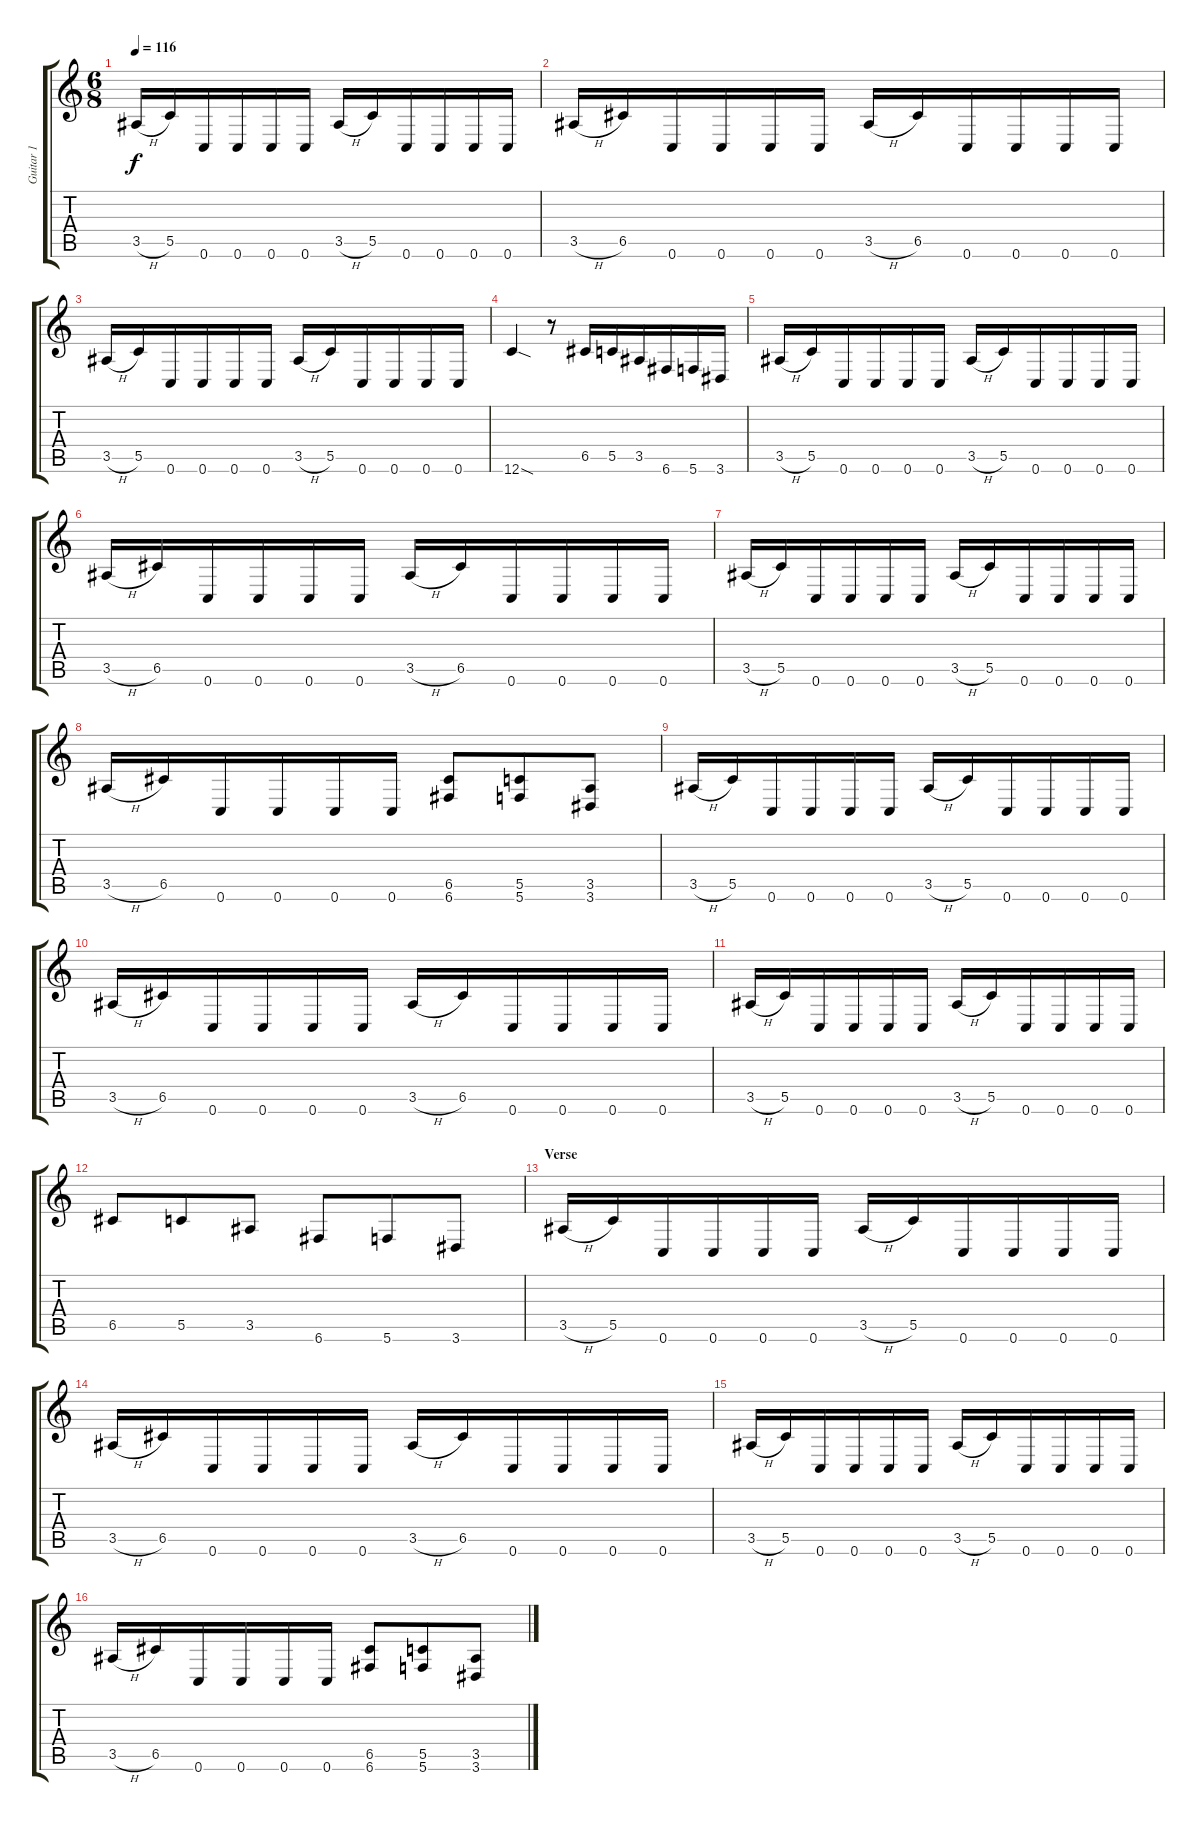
\track ("Guitar 1" "Guitar 1") {instrument distortionguitar}
\staff {score tabs}
\tuning (D4 A3 F3 C3 G2 C2) {hide}
\ts (6 8)
\tempo 116
\clef g2
\ks c
3.5{h}.16{dy f instrument distortionguitar} 5.5.16 0.6.16 0.6.16 0.6.16 0.6.16 3.5{h}.16 5.5.16 0.6.16 0.6.16 0.6.16 0.6.16 |
3.5{h}.16 6.5.16 0.6.16 0.6.16 0.6.16 0.6.16 3.5{h}.16 6.5.16 0.6.16 0.6.16 0.6.16 0.6.16 |
3.5{h}.16 5.5.16 0.6.16 0.6.16 0.6.16 0.6.16 3.5{h}.16 5.5.16 0.6.16 0.6.16 0.6.16 0.6.16 |
12.6{sod}.4 r.8 6.5.16 5.5.16 3.5.16 6.6.16 5.6.16 3.6.16 |
3.5{h}.16 5.5.16 0.6.16 0.6.16 0.6.16 0.6.16 3.5{h}.16 5.5.16 0.6.16 0.6.16 0.6.16 0.6.16 |
3.5{h}.16 6.5.16 0.6.16 0.6.16 0.6.16 0.6.16 3.5{h}.16 6.5.16 0.6.16 0.6.16 0.6.16 0.6.16 |
3.5{h}.16 5.5.16 0.6.16 0.6.16 0.6.16 0.6.16 3.5{h}.16 5.5.16 0.6.16 0.6.16 0.6.16 0.6.16 |
3.5{h}.16 6.5.16 0.6.16 0.6.16 0.6.16 0.6.16 (6.5 6.6).8 (5.5 5.6).8 (3.5 3.6).8 |
3.5{h}.16 5.5.16 0.6.16 0.6.16 0.6.16 0.6.16 3.5{h}.16 5.5.16 0.6.16 0.6.16 0.6.16 0.6.16 |
3.5{h}.16 6.5.16 0.6.16 0.6.16 0.6.16 0.6.16 3.5{h}.16 6.5.16 0.6.16 0.6.16 0.6.16 0.6.16 |
3.5{h}.16 5.5.16 0.6.16 0.6.16 0.6.16 0.6.16 3.5{h}.16 5.5.16 0.6.16 0.6.16 0.6.16 0.6.16 |
6.5.8 5.5.8 3.5.8 6.6.8 5.6.8 3.6.8 |
\section ("" "Verse")
3.5{h}.16 5.5.16 0.6.16 0.6.16 0.6.16 0.6.16 3.5{h}.16 5.5.16 0.6.16 0.6.16 0.6.16 0.6.16 |
3.5{h}.16 6.5.16 0.6.16 0.6.16 0.6.16 0.6.16 3.5{h}.16 6.5.16 0.6.16 0.6.16 0.6.16 0.6.16 |
3.5{h}.16 5.5.16 0.6.16 0.6.16 0.6.16 0.6.16 3.5{h}.16 5.5.16 0.6.16 0.6.16 0.6.16 0.6.16 |
3.5{h}.16 6.5.16 0.6.16 0.6.16 0.6.16 0.6.16 (6.5 6.6).8 (5.5 5.6).8 (3.5 3.6).8
